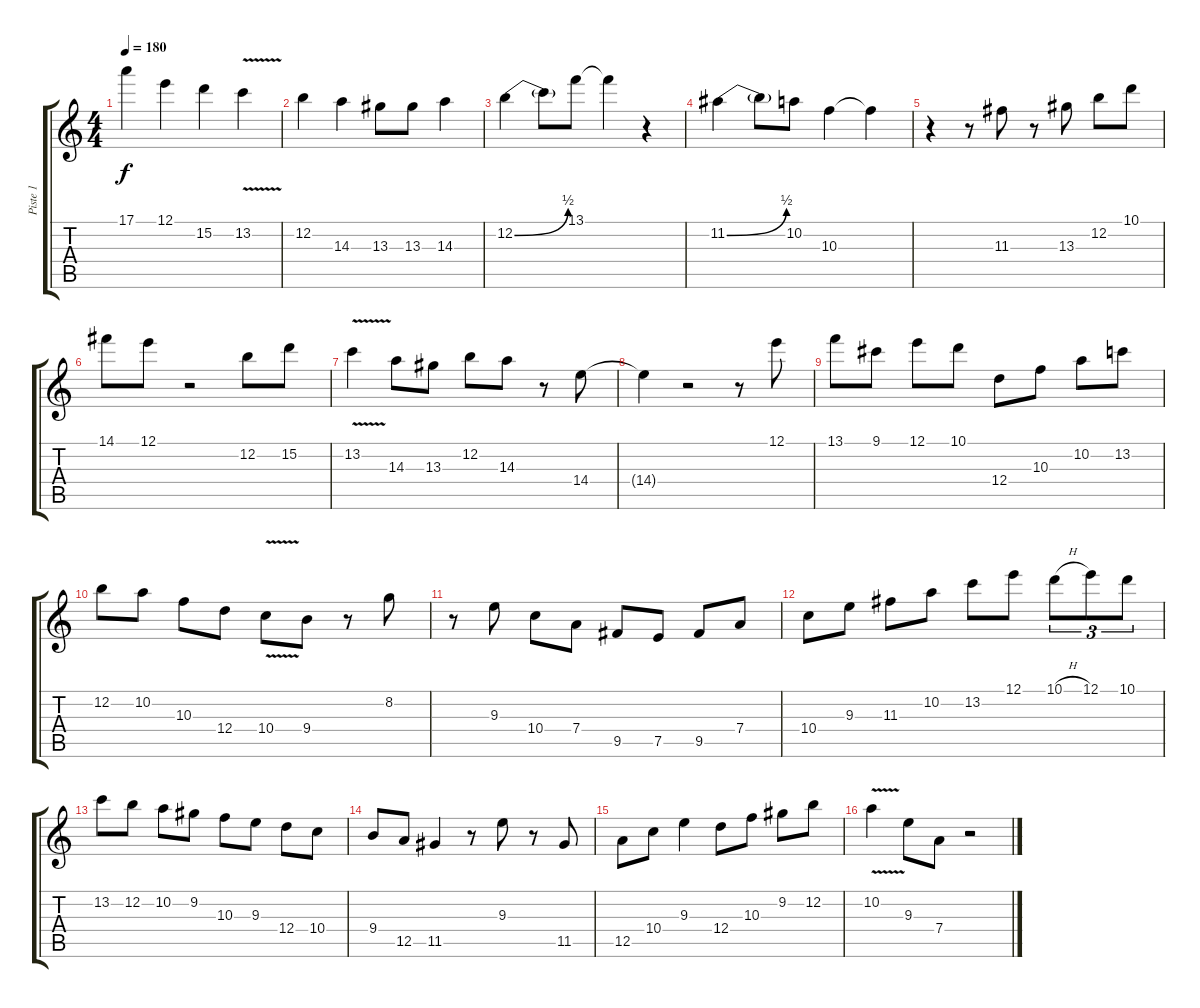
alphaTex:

\track ("Piste 1" "Piste 1") {instrument acousticguitarsteel}
\staff {score tabs}
\tuning (E4 B3 G3 D3 A2 E2) {hide}
\ts (4 4)
\tempo 180
\clef g2
\ks aminor
17.1.4{dy f} 12.1.4 15.2.4 13.2{v}.4 |
12.2.4 14.3.4 13.3.8 13.3.8 14.3.4 |
12.2{be (bend 0 0 60 2)}.4 12.2{t}.8 13.1.8 13.1{t}.4 r.4 |
11.2{be (bend 0 0 60 2)}.4 11.2{t}.8 10.2.8 10.3.4 10.3{t}.4 |
r.4 r.8 11.3.8 r.8 13.3.8 12.2.8 10.1.8 |
14.1.8 12.1.8 r.2 12.2.8 15.2.8 |
13.2{v}.4 14.3.8 13.3.8 12.2.8 14.3.8 r.8 14.4.8 |
14.4{t}.4 r.2 r.8 12.1.8 |
13.1.8 9.1.8 12.1.8 10.1.8 12.4.8 10.3.8 10.2.8 13.2.8 |
12.2.8 10.2.8 10.3.8 12.4.8 10.4{v}.8 9.4.8 r.8 8.2.8 |
r.8 9.3.8 10.4.8 7.4.8 9.5.8 7.5.8 9.5.8 7.4.8 |
10.4.8 9.3.8 11.3.8 10.2.8 13.2.8 12.1.8 10.1{h}.8{tu (3 2)} 12.1.8{tu (3 2)} 10.1.8{tu (3 2)} |
13.2.8 12.2.8 10.2.8 9.2.8 10.3.8 9.3.8 12.4.8 10.4.8 |
9.4.8 12.5.8 11.5.4 r.8 9.3.8 r.8 11.5.8 |
12.5.8 10.4.8 9.3.4 12.4.8 10.3.8 9.2.8 12.2.8 |
10.2{v}.4 9.3.8 7.4.8 r.2
